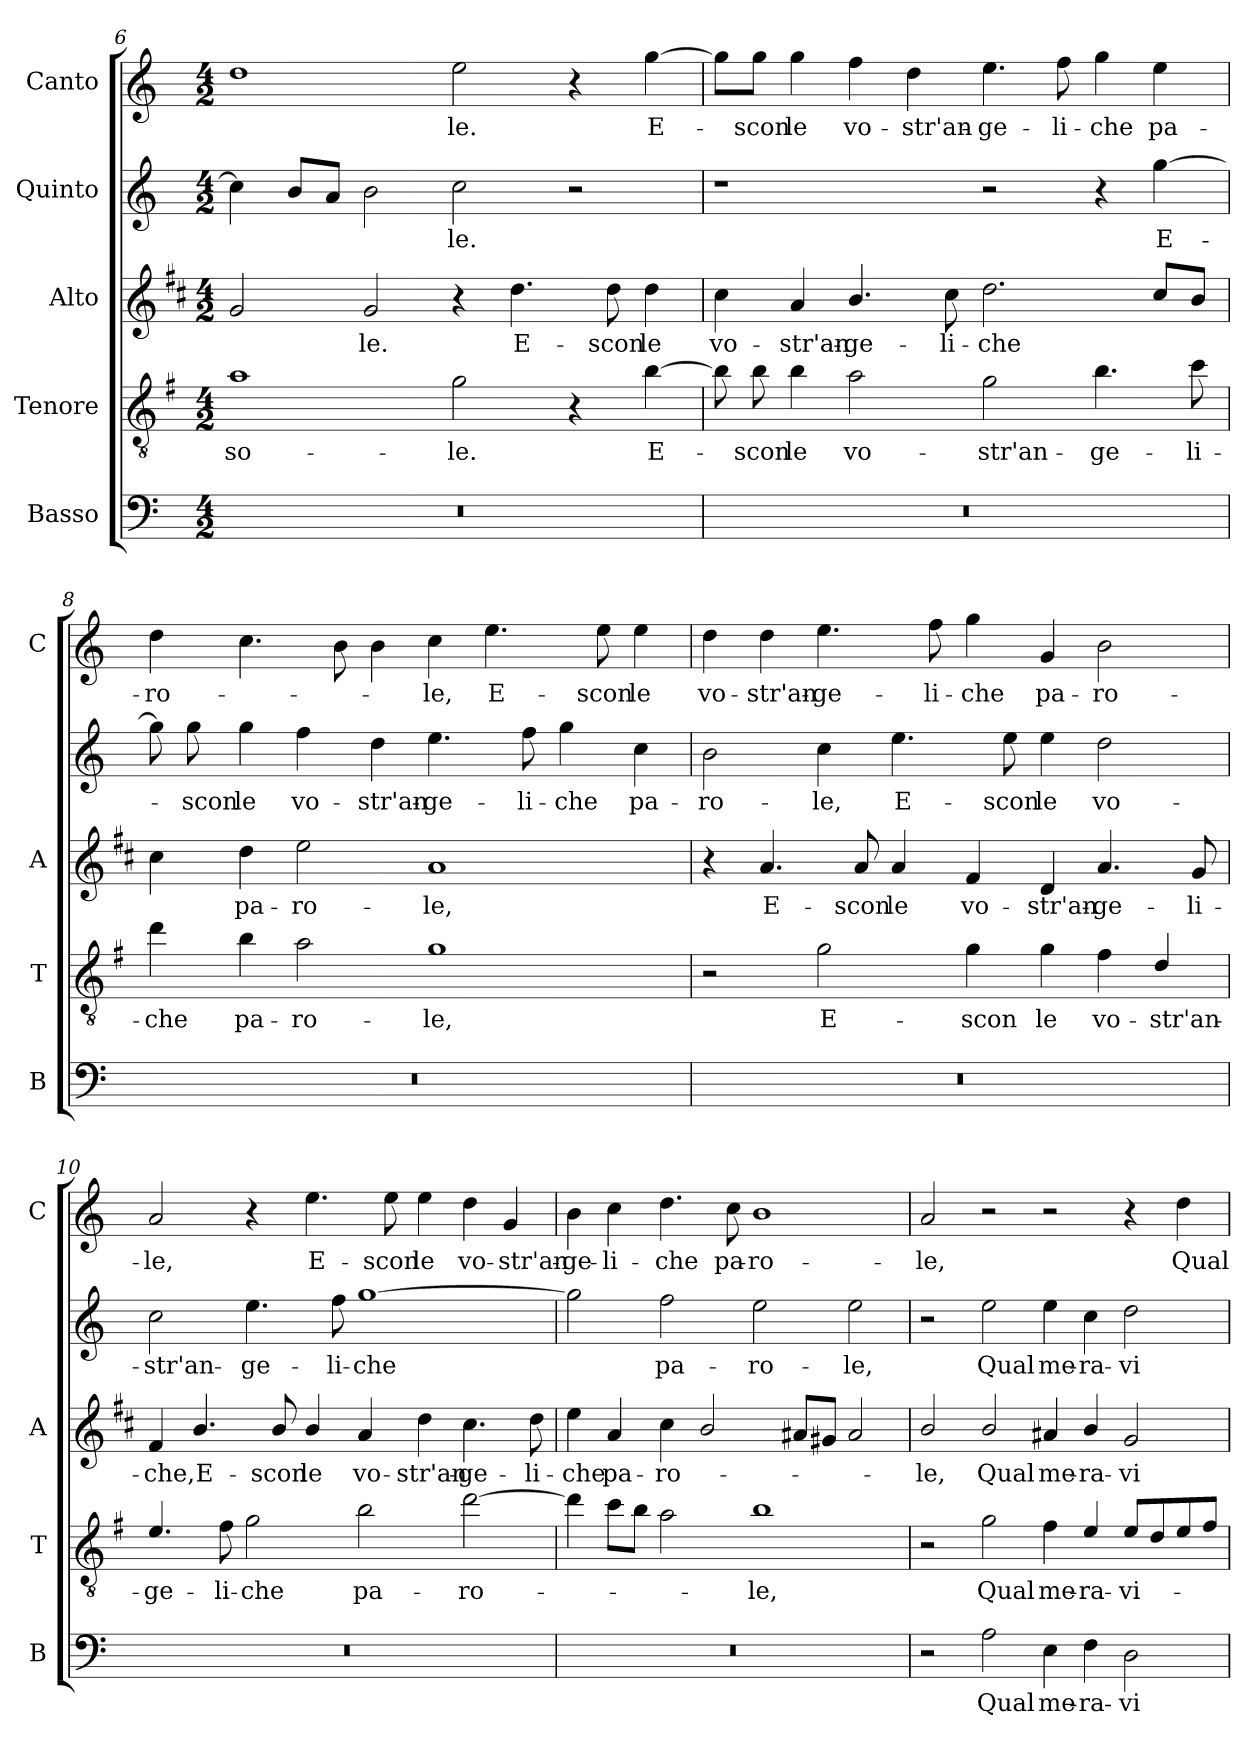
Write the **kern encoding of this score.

**kern	**text	**kern	**text	**kern	**text	**kern	**text	**kern	**text
*part5	*part5	*part4	*part4	*part3	*part3	*part2	*part2	*part1	*part1
*staff5	*staff5	*staff4	*staff4	*staff3	*staff3	*staff2	*staff2	*staff1	*staff1
*I"Basso	*	*I"Tenore	*	*I"Alto	*	*I"Quinto	*	*I"Canto	*
*I'B	*	*I'T	*	*I'A	*	*	*	*I'C	*
*clefF4	*	*clefGv2	*	*clefG2	*	*clefG2	*	*clefG2	*
*	*	*ITrd4c7	*	*ITrd1c2	*	*	*	*	*
*k[]	*	*k[]	*	*k[]	*	*k[]	*	*k[]	*
*C:	*	*C:	*	*C:	*	*C:	*	*C:	*
*M4/2	*	*M4/2	*	*M4/2	*	*M4/2	*	*M4/2	*
=6	=6	=6	=6	=6	=6	=6	=6	=6	=6
!	!	!	!LO:LY:b	!	!	!	!	!	!
0r	.	1d	so-	2f/	.	4cc\]	.	1dd	.
.	.	.	.	.	.	8b/L	.	.	.
.	.	.	.	.	.	8a/J	.	.	.
!	!	!	!	!	!LO:LY:b	!	!	!	!
.	.	.	.	2f/	-le.	2b\	.	.	.
!	!	!	!LO:LY:b	!	!	!	!LO:LY:b	!	!LO:LY:b
.	.	2c\	-le.	4r	.	2cc\	-le.	2ee\	-le.
!	!	!	!	!	!LO:LY:b	!	!	!	!
.	.	.	.	4.cc\	E-	.	.	.	.
.	.	4r	.	.	.	2r	.	4r	.
!	!	!	!	!	!LO:LY:b	!	!	!	!
.	.	.	.	8cc\	-scon	.	.	.	.
!	!	!	!LO:LY:b	!	!LO:LY:b	!	!	!	!LO:LY:b
.	.	[4e\	E-	4cc\	le	.	.	[4gg\	E-
=7	=7	=7	=7	=7	=7	=7	=7	=7	=7
!	!	!	!	!	!LO:LY:b	!	!	!	!
0r	.	8e\]	.	4b\	vo-	1r	.	8gg\L]	.
!	!	!	!LO:LY:b	!	!	!	!	!	!LO:LY:b
.	.	8e\	-scon	.	.	.	.	8gg\J	-scon
!	!	!	!LO:LY:b	!	!LO:LY:b	!	!	!	!LO:LY:b
.	.	4e\	le	4g/	-str'an-	.	.	4gg\	le
!	!	!	!LO:LY:b	!	!LO:LY:b	!	!	!	!LO:LY:b
.	.	2d\	vo-	4.a/	-ge-	.	.	4ff\	vo-
!	!	!	!	!	!	!	!	!	!LO:LY:b
.	.	.	.	.	.	.	.	4dd\	-str'an-
!	!	!	!	!	!LO:LY:b	!	!	!	!
.	.	.	.	8b\	-li-	.	.	.	.
!	!	!	!LO:LY:b	!	!LO:LY:b	!	!	!	!LO:LY:b
.	.	2c\	-str'an-	2.cc\	-che	2r	.	4.ee\	-ge-
!	!	!	!	!	!	!	!	!	!LO:LY:b
.	.	.	.	.	.	.	.	8ff\	-li-
!	!	!	!LO:LY:b	!	!	!	!	!	!LO:LY:b
.	.	4.e\	-ge-	.	.	4r	.	4gg\	-che
!	!	!	!	!	!	!	!LO:LY:b	!	!LO:LY:b
.	.	.	.	8b/L	.	[4gg\	E-	4ee\	pa-
!	!	!	!LO:LY:b	!	!	!	!	!	!
.	.	8f\	-li-	8a/J	.	.	.	.	.
!!LO:PB:g=z
=8	=8	=8	=8	=8	=8	=8	=8	=8	=8
!	!	!	!LO:LY:b	!	!	!	!	!	!LO:LY:b
0r	.	4g\	-che	4b\	.	8gg\]	.	4dd\	-ro-
!	!	!	!	!	!	!	!LO:LY:b	!	!
.	.	.	.	.	.	8gg\	-scon	.	.
!	!	!	!LO:LY:b	!	!LO:LY:b	!	!LO:LY:b	!	!
.	.	4e\	pa-	4cc\	pa-	4gg\	le	4.cc\	.
!	!	!	!LO:LY:b	!	!LO:LY:b	!	!LO:LY:b	!	!
.	.	2d\	-ro-	2dd\	-ro-	4ff\	vo-	.	.
.	.	.	.	.	.	.	.	8b\	.
!	!	!	!	!	!	!	!LO:LY:b	!	!
.	.	.	.	.	.	4dd\	-str'an-	4b\	.
!	!	!	!LO:LY:b	!	!LO:LY:b	!	!LO:LY:b	!	!LO:LY:b
.	.	1c	-le,	1g	-le,	4.ee\	-ge-	4cc\	-le,
!	!	!	!	!	!	!	!	!	!LO:LY:b
.	.	.	.	.	.	.	.	4.ee\	E-
!	!	!	!	!	!	!	!LO:LY:b	!	!
.	.	.	.	.	.	8ff\	-li-	.	.
!	!	!	!	!	!	!	!LO:LY:b	!	!
.	.	.	.	.	.	4gg\	-che	.	.
!	!	!	!	!	!	!	!	!	!LO:LY:b
.	.	.	.	.	.	.	.	8ee\	-scon
!	!	!	!	!	!	!	!LO:LY:b	!	!LO:LY:b
.	.	.	.	.	.	4cc\	pa-	4ee\	le
=9	=9	=9	=9	=9	=9	=9	=9	=9	=9
!	!	!	!	!	!	!	!LO:LY:b	!	!LO:LY:b
0r	.	2r	.	4r	.	2b\	-ro-	4dd\	vo-
!	!	!	!	!	!LO:LY:b	!	!	!	!LO:LY:b
.	.	.	.	4.g/	E-	.	.	4dd\	-str'an-
!	!	!	!LO:LY:b	!	!	!	!LO:LY:b	!	!LO:LY:b
.	.	2c\	E-	.	.	4cc\	-le,	4.ee\	-ge-
!	!	!	!	!	!LO:LY:b	!	!	!	!
.	.	.	.	8g/	-scon	.	.	.	.
!	!	!	!	!	!LO:LY:b	!	!LO:LY:b	!	!
.	.	.	.	4g/	le	4.ee\	E-	.	.
!	!	!	!	!	!	!	!	!	!LO:LY:b
.	.	.	.	.	.	.	.	8ff\	-li-
!	!	!	!LO:LY:b	!	!LO:LY:b	!	!	!	!LO:LY:b
.	.	4c\	-scon	4e/	vo-	.	.	4gg\	-che
!	!	!	!	!	!	!	!LO:LY:b	!	!
.	.	.	.	.	.	8ee\	-scon	.	.
!	!	!	!LO:LY:b	!	!LO:LY:b	!	!LO:LY:b	!	!LO:LY:b
.	.	4c\	le	4c/	-str'an-	4ee\	le	4g/	pa-
!	!	!	!LO:LY:b	!	!LO:LY:b	!	!LO:LY:b	!	!LO:LY:b
.	.	4B\	vo-	4.g/	-ge-	2dd\	vo-	2b\	-ro-
!	!	!	!LO:LY:b	!	!	!	!	!	!
.	.	4G/	-str'an-	.	.	.	.	.	.
!	!	!	!	!	!LO:LY:b	!	!	!	!
.	.	.	.	8f/	-li-	.	.	.	.
=10	=10	=10	=10	=10	=10	=10	=10	=10	=10
!	!	!	!LO:LY:b	!	!LO:LY:b	!	!LO:LY:b	!	!LO:LY:b
0r	.	4.A/	-ge-	4e/	-che,	2cc\	-str'an-	2a/	-le,
!	!	!	!	!	!LO:LY:b	!	!	!	!
.	.	.	.	4.a/	E-	.	.	.	.
!	!	!	!LO:LY:b	!	!	!	!	!	!
.	.	8B\	-li-	.	.	.	.	.	.
!	!	!	!LO:LY:b	!	!	!	!LO:LY:b	!	!
.	.	2c\	-che	.	.	4.ee\	-ge-	4r	.
!	!	!	!	!	!LO:LY:b	!	!	!	!
.	.	.	.	8a/	-scon	.	.	.	.
!	!	!	!	!	!LO:LY:b	!	!	!	!LO:LY:b
.	.	.	.	4a/	le	.	.	4.ee\	E-
!	!	!	!	!	!	!	!LO:LY:b	!	!
.	.	.	.	.	.	8ff\	-li-	.	.
!	!	!	!LO:LY:b	!	!LO:LY:b	!	!LO:LY:b	!	!
.	.	2e\	pa-	4g/	vo-	[1gg	-che	.	.
!	!	!	!	!	!	!	!	!	!LO:LY:b
.	.	.	.	.	.	.	.	8ee\	-scon
!	!	!	!	!	!LO:LY:b	!	!	!	!LO:LY:b
.	.	.	.	4cc\	-str'an-	.	.	4ee\	le
!	!	!	!LO:LY:b	!	!LO:LY:b	!	!	!	!LO:LY:b
.	.	[2g\	-ro-	4.b\	-ge-	.	.	4dd\	vo-
!	!	!	!	!	!	!	!	!	!LO:LY:b
.	.	.	.	.	.	.	.	4g/	-str'an-
!	!	!	!	!	!LO:LY:b	!	!	!	!
.	.	.	.	8cc\	-li-	.	.	.	.
!!LO:LB:g=z
=11	=11	=11	=11	=11	=11	=11	=11	=11	=11
!	!	!	!	!	!LO:LY:b	!	!	!	!LO:LY:b
0r	.	4g\]	.	4dd\	-che	2gg\]	.	4b\	-ge-
!	!	!	!	!	!LO:LY:b	!	!	!	!LO:LY:b
.	.	8f\L	.	4g/	pa-	.	.	4cc\	-li-
.	.	8e\J	.	.	.	.	.	.	.
!	!	!	!	!	!LO:LY:b	!	!LO:LY:b	!	!LO:LY:b
.	.	2d\	.	4b\	-ro-	2ff\	pa-	4.dd\	-che
.	.	.	.	2a/	.	.	.	.	.
!	!	!	!	!	!	!	!	!	!LO:LY:b
.	.	.	.	.	.	.	.	8cc\	pa-
!	!	!	!LO:LY:b	!	!	!	!LO:LY:b	!	!LO:LY:b
.	.	1e	-le,	.	.	2ee\	-ro-	1b	-ro-
.	.	.	.	8g#X/L	.	.	.	.	.
.	.	.	.	8f#X/J	.	.	.	.	.
!	!	!	!	!	!	!	!LO:LY:b	!	!
.	.	.	.	2g#/	.	2ee\	-le,	.	.
=12	=12	=12	=12	=12	=12	=12	=12	=12	=12
!	!	!	!	!	!LO:LY:b	!	!	!	!LO:LY:b
2r	.	2r	.	2a/	-le,	2r	.	2a/	-le,
!	!LO:LY:b	!	!LO:LY:b	!	!LO:LY:b	!	!LO:LY:b	!	!
2A\	Qual	2c\	Qual	2a/	Qual	2ee\	Qual	2r	.
!	!LO:LY:b	!	!LO:LY:b	!	!LO:LY:b	!	!LO:LY:b	!	!
4E\	me-	4B\	me-	4g#X/	me-	4ee\	me-	2r	.
!	!LO:LY:b	!	!LO:LY:b	!	!LO:LY:b	!	!LO:LY:b	!	!
4F\	-ra-	4A/	-ra-	4a/	-ra-	4cc\	-ra-	.	.
!	!LO:LY:b	!	!LO:LY:b	!	!LO:LY:b	!	!LO:LY:b	!	!
2D\	-vi-	8A/L	-vi-	2f/	-vi-	2dd\	-vi-	4r	.
.	.	8G/	.	.	.	.	.	.	.
!	!	!	!	!	!	!	!	!	!LO:LY:b
.	.	8A/	.	.	.	.	.	4dd\	Qual
.	.	8B/J	.	.	.	.	.	.	.
=	=	=	=	=	=	=	=	=	=
*-	*-	*-	*-	*-	*-	*-	*-	*-	*-
